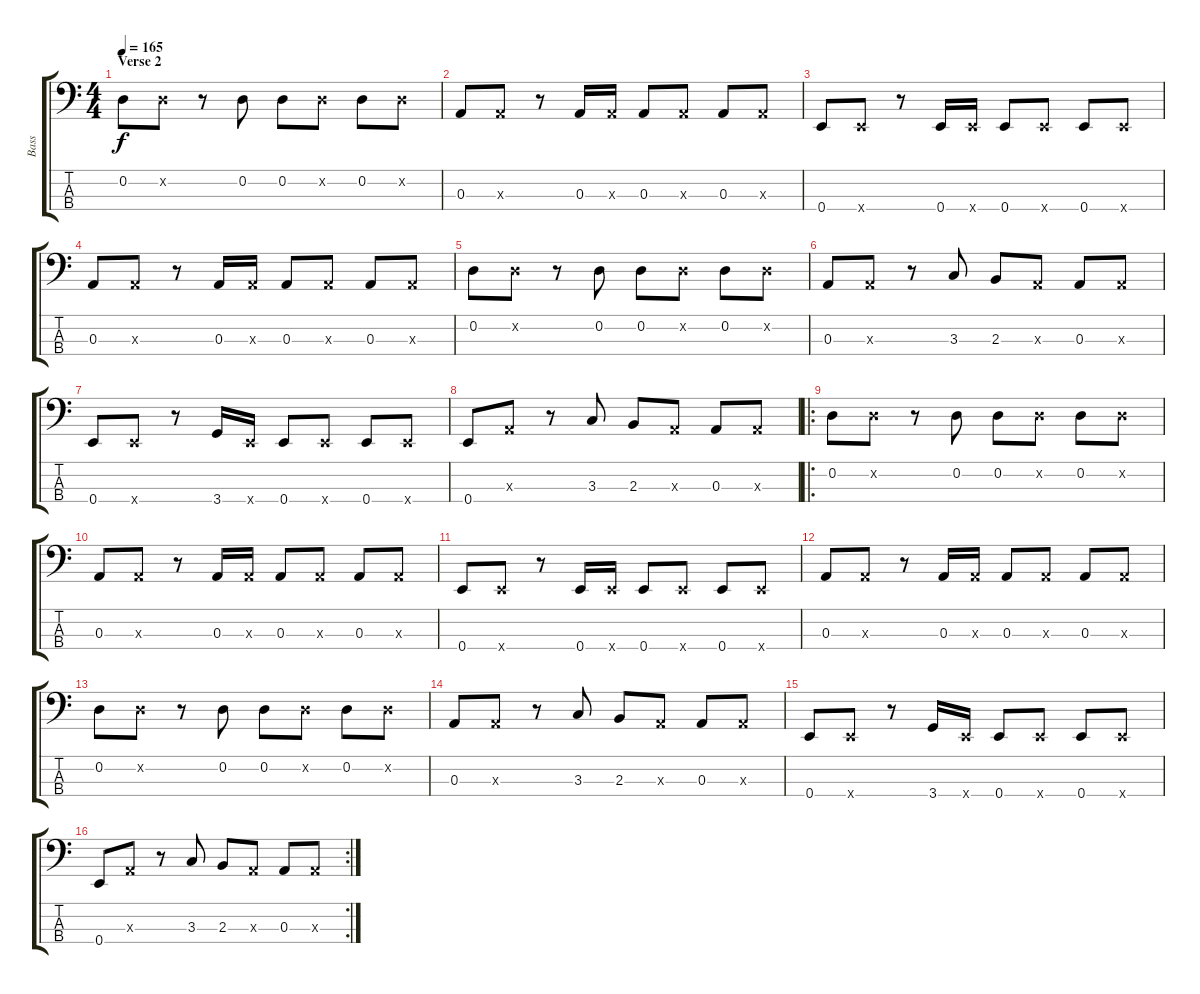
\track ("Bass" "Bass") {instrument electricbassfinger}
\staff {score tabs}
\tuning (G2 D2 A1 E1) {hide}
\ts (4 4)
\section ("" "Verse 2")
\tempo 165
\clef f4
\ks c
0.2.8{dy f} 0.2{x}.8 r.8 0.2.8 0.2.8 0.2{x}.8 0.2.8 0.2{x}.8 |
0.3.8 0.3{x}.8 r.8 0.3.16 0.3{x}.16 0.3.8 0.3{x}.8 0.3.8 0.3{x}.8 |
0.4.8 0.4{x}.8 r.8 0.4.16 0.4{x}.16 0.4.8 0.4{x}.8 0.4.8 0.4{x}.8 |
0.3.8 0.3{x}.8 r.8 0.3.16 0.3{x}.16 0.3.8 0.3{x}.8 0.3.8 0.3{x}.8 |
0.2.8 0.2{x}.8 r.8 0.2.8 0.2.8 0.2{x}.8 0.2.8 0.2{x}.8 |
0.3.8 0.3{x}.8 r.8 3.3.8 2.3.8 0.3{x}.8 0.3.8 0.3{x}.8 |
0.4.8 0.4{x}.8 r.8 3.4.16 0.4{x}.16 0.4.8 0.4{x}.8 0.4.8 0.4{x}.8 |
0.4.8 0.3{x}.8 r.8 3.3.8 2.3.8 0.3{x}.8 0.3.8 0.3{x}.8 |
\ro
0.2.8 0.2{x}.8 r.8 0.2.8 0.2.8 0.2{x}.8 0.2.8 0.2{x}.8 |
0.3.8 0.3{x}.8 r.8 0.3.16 0.3{x}.16 0.3.8 0.3{x}.8 0.3.8 0.3{x}.8 |
0.4.8 0.4{x}.8 r.8 0.4.16 0.4{x}.16 0.4.8 0.4{x}.8 0.4.8 0.4{x}.8 |
0.3.8 0.3{x}.8 r.8 0.3.16 0.3{x}.16 0.3.8 0.3{x}.8 0.3.8 0.3{x}.8 |
0.2.8 0.2{x}.8 r.8 0.2.8 0.2.8 0.2{x}.8 0.2.8 0.2{x}.8 |
0.3.8 0.3{x}.8 r.8 3.3.8 2.3.8 0.3{x}.8 0.3.8 0.3{x}.8 |
0.4.8 0.4{x}.8 r.8 3.4.16 0.4{x}.16 0.4.8 0.4{x}.8 0.4.8 0.4{x}.8 |
\rc 2
0.4.8 0.3{x}.8 r.8 3.3.8 2.3.8 0.3{x}.8 0.3.8 0.3{x}.8
